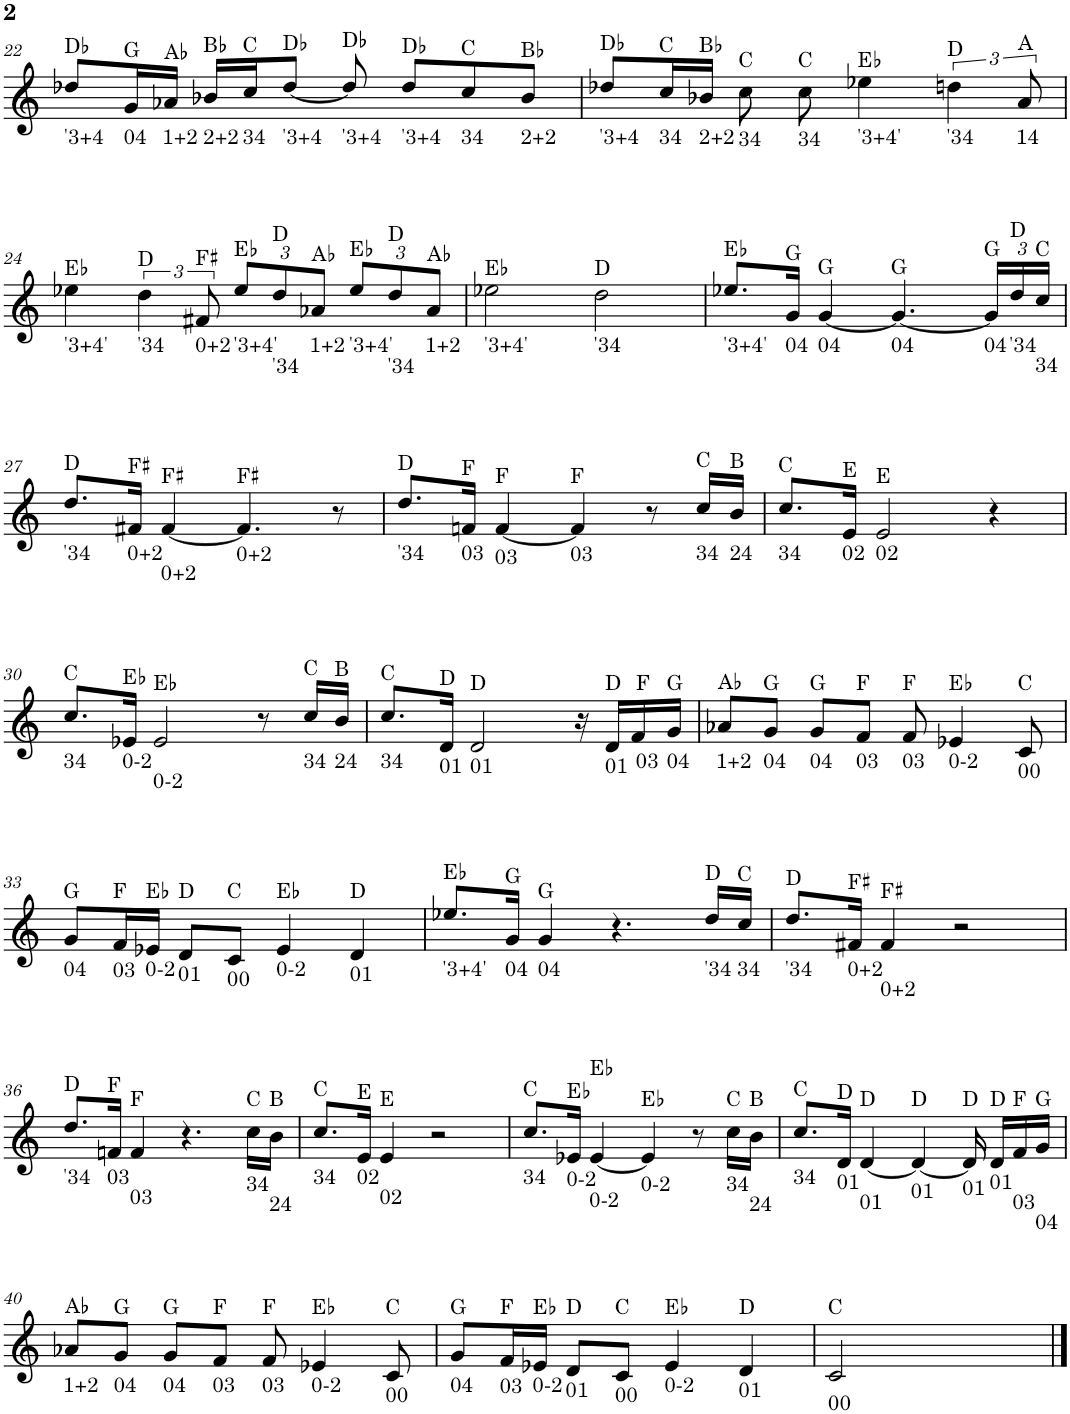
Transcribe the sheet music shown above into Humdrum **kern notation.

**kern
*part1
*staff1
*I"Alto Recorder
*I'A. Rec.
!!LO:PB:g=z
*clefG2
*k[]
*M4/4
=22
!LO:TX:b:t='3+4
!LO:TX:a:t=D♭
8dd-X/L
!LO:TX:b:t=04
!LO:TX:a:t=G
16g/L
!LO:TX:b:t=1+2
!LO:TX:a:t=A♭
16a-X/JJ
!LO:TX:b:t=2+2
!LO:TX:a:t=B♭
16b-X/LL
!LO:TX:b:t=34
!LO:TX:a:t=C
16cc/J
!LO:TX:b:t='3+4
!LO:TX:a:t=D♭
[8dd-/J
!LO:TX:b:t='3+4
!LO:TX:a:t=D♭
8dd-/]
!LO:TX:b:t='3+4
!LO:TX:a:t=D♭
8dd-/L
!LO:TX:b:t=34
!LO:TX:a:t=C
8cc/
!LO:TX:b:t=2+2
!LO:TX:a:t=B♭
8b-/J
=23
!LO:TX:b:t='3+4
!LO:TX:a:t=D♭
8dd-X/L
!LO:TX:b:t=34
!LO:TX:a:t=C
16cc/L
!LO:TX:b:t=2+2
!LO:TX:a:t=B♭
16b-X/JJ
!LO:TX:b:t=34
!LO:TX:a:t=C
8cc\
!LO:TX:b:t=34
!LO:TX:a:t=C
8cc\
!LO:TX:b:t='3+4'
!LO:TX:a:t=E♭
4ee-X\
!LO:TX:b:t='34
!LO:TX:a:t=D
6ddn\
!LO:TX:b:t=14
!LO:TX:a:t=A
12a/
!!LO:LB:g=z
=24
!LO:TX:b:t='3+4'
!LO:TX:a:t=E♭
4ee-X\
!LO:TX:b:t='34
!LO:TX:a:t=D
6dd\
!LO:TX:b:t=0+2
!LO:TX:a:t=F♯
12f#X/
*Xbrackettup
!LO:TX:b:t='3+4'
!LO:TX:a:t=E♭
12ee-/L
!LO:TX:b:t='34
!LO:TX:a:t=D
12dd/
!LO:TX:b:t=1+2
!LO:TX:a:t=A♭
12a-X/J
!LO:TX:b:t='3+4'
!LO:TX:a:t=E♭
12ee-/L
!LO:TX:b:t='34
!LO:TX:a:t=D
12dd/
!LO:TX:b:t=1+2
!LO:TX:a:t=A♭
12a-/J
=25
!LO:TX:b:t='3+4'
!LO:TX:a:t=E♭
2ee-X\
!LO:TX:b:t='34
!LO:TX:a:t=D
2dd\
=26
!LO:TX:b:t='3+4'
!LO:TX:a:t=E♭
8.ee-X/L
!LO:TX:b:t=04
!LO:TX:a:t=G
16g/Jk
!LO:TX:b:t=04
!LO:TX:a:t=G
[4g/
!LO:TX:b:t=04
!LO:TX:a:t=G
4.g/_
!LO:TX:b:t=04
!LO:TX:a:t=G
24g/LL]
!LO:TX:b:t='34
!LO:TX:a:t=D
24dd/
!LO:TX:b:t=34
!LO:TX:a:t=C
24cc/JJ
!!LO:LB:g=z
=27
!LO:TX:b:t='34
!LO:TX:a:t=D
8.dd/L
!LO:TX:b:t=0+2
!LO:TX:a:t=F♯
16f#X/Jk
!LO:TX:b:t=0+2
!LO:TX:a:t=F♯
[4f#/
!LO:TX:b:t=0+2
!LO:TX:a:t=F♯
4.f#/]
8r
=28
!LO:TX:b:t='34
!LO:TX:a:t=D
8.dd/L
!LO:TX:b:t=03
!LO:TX:a:t=F
16fn/Jk
!LO:TX:b:t=03
!LO:TX:a:t=F
[4f/
!LO:TX:b:t=03
!LO:TX:a:t=F
4f/]
8r
!LO:TX:b:t=34
!LO:TX:a:t=C
16cc/LL
!LO:TX:b:t=24
!LO:TX:a:t=B
16b/JJ
=29
!LO:TX:b:t=34
!LO:TX:a:t=C
8.cc/L
!LO:TX:b:t=02
!LO:TX:a:t=E
16e/Jk
!LO:TX:b:t=02
!LO:TX:a:t=E
2e/
4r
!!LO:LB:g=z
=30
!LO:TX:b:t=34
!LO:TX:a:t=C
8.cc/L
!LO:TX:b:t=0-2
!LO:TX:a:t=E♭
16e-X/Jk
!LO:TX:b:t=0-2
!LO:TX:a:t=E♭
2e-/
8r
!LO:TX:b:t=34
!LO:TX:a:t=C
16cc/LL
!LO:TX:b:t=24
!LO:TX:a:t=B
16b/JJ
=31
!LO:TX:b:t=34
!LO:TX:a:t=C
8.cc/L
!LO:TX:b:t=01
!LO:TX:a:t=D
16d/Jk
!LO:TX:b:t=01
!LO:TX:a:t=D
2d/
16r
!LO:TX:b:t=01
!LO:TX:a:t=D
16d/LL
!LO:TX:b:t=03
!LO:TX:a:t=F
16f/
!LO:TX:b:t=04
!LO:TX:a:t=G
16g/JJ
=32
!LO:TX:b:t=1+2
!LO:TX:a:t=A♭
8a-X/L
!LO:TX:b:t=04
!LO:TX:a:t=G
8g/J
!LO:TX:b:t=04
!LO:TX:a:t=G
8g/L
!LO:TX:b:t=03
!LO:TX:a:t=F
8f/J
!LO:TX:b:t=03
!LO:TX:a:t=F
8f/
!LO:TX:b:t=0-2
!LO:TX:a:t=E♭
4e-X/
!LO:TX:b:t=00
!LO:TX:a:t=C
8c/
!!LO:LB:g=z
=33
!LO:TX:b:t=04
!LO:TX:a:t=G
8g/L
!LO:TX:b:t=03
!LO:TX:a:t=F
16f/L
!LO:TX:b:t=0-2
!LO:TX:a:t=E♭
16e-X/JJ
!LO:TX:b:t=01
!LO:TX:a:t=D
8d/L
!LO:TX:b:t=00
!LO:TX:a:t=C
8c/J
!LO:TX:b:t=0-2
!LO:TX:a:t=E♭
4e-/
!LO:TX:b:t=01
!LO:TX:a:t=D
4d/
=34
!LO:TX:b:t='3+4'
!LO:TX:a:t=E♭
8.ee-X/L
!LO:TX:b:t=04
!LO:TX:a:t=G
16g/Jk
!LO:TX:b:t=04
!LO:TX:a:t=G
4g/
4.r
!LO:TX:b:t='34
!LO:TX:a:t=D
16dd/LL
!LO:TX:b:t=34
!LO:TX:a:t=C
16cc/JJ
=35
!LO:TX:b:t='34
!LO:TX:a:t=D
8.dd/L
!LO:TX:b:t=0+2
!LO:TX:a:t=F♯
16f#X/Jk
!LO:TX:b:t=0+2
!LO:TX:a:t=F♯
4f#/
2r
!!LO:LB:g=z
=36
!LO:TX:b:t='34
!LO:TX:a:t=D
8.dd/L
!LO:TX:b:t=03
!LO:TX:a:t=F
16fn/Jk
!LO:TX:b:t=03
!LO:TX:a:t=F
4f/
4.r
!LO:TX:b:t=34
!LO:TX:a:t=C
16cc\LL
!LO:TX:b:t=24
!LO:TX:a:t=B
16b\JJ
=37
!LO:TX:b:t=34
!LO:TX:a:t=C
8.cc/L
!LO:TX:b:t=02
!LO:TX:a:t=E
16e/Jk
!LO:TX:b:t=02
!LO:TX:a:t=E
4e/
2r
=38
!LO:TX:b:t=34
!LO:TX:a:t=C
8.cc/L
!LO:TX:b:t=0-2
!LO:TX:a:t=E♭
16e-X/Jk
!LO:TX:b:t=0-2
!LO:TX:a:t=E♭
[4e-/
!LO:TX:b:t=0-2
!LO:TX:a:t=E♭
4e-/]
8r
!LO:TX:b:t=34
!LO:TX:a:t=C
16cc\LL
!LO:TX:b:t=24
!LO:TX:a:t=B
16b\JJ
=39
!LO:TX:b:t=34
!LO:TX:a:t=C
8.cc/L
!LO:TX:b:t=01
!LO:TX:a:t=D
16d/Jk
!LO:TX:b:t=01
!LO:TX:a:t=D
[4d/
!LO:TX:b:t=01
!LO:TX:a:t=D
4d/_
!LO:TX:b:t=01
!LO:TX:a:t=D
16d/]
!LO:TX:b:t=01
!LO:TX:a:t=D
16d/LL
!LO:TX:b:t=03
!LO:TX:a:t=F
16f/
!LO:TX:b:t=04
!LO:TX:a:t=G
16g/JJ
!!LO:LB:g=z
=40
!LO:TX:b:t=1+2
!LO:TX:a:t=A♭
8a-X/L
!LO:TX:b:t=04
!LO:TX:a:t=G
8g/J
!LO:TX:b:t=04
!LO:TX:a:t=G
8g/L
!LO:TX:b:t=03
!LO:TX:a:t=F
8f/J
!LO:TX:b:t=03
!LO:TX:a:t=F
8f/
!LO:TX:b:t=0-2
!LO:TX:a:t=E♭
4e-X/
!LO:TX:b:t=00
!LO:TX:a:t=C
8c/
=41
!LO:TX:b:t=04
!LO:TX:a:t=G
8g/L
!LO:TX:b:t=03
!LO:TX:a:t=F
16f/L
!LO:TX:b:t=0-2
!LO:TX:a:t=E♭
16e-X/JJ
!LO:TX:b:t=01
!LO:TX:a:t=D
8d/L
!LO:TX:b:t=00
!LO:TX:a:t=C
8c/J
!LO:TX:b:t=0-2
!LO:TX:a:t=E♭
4e-/
!LO:TX:b:t=01
!LO:TX:a:t=D
4d/
=42
*^
!LO:TX:b:t=00	!
!LO:TX:a:t=C	!
[<2c	2c/
8c]	2ryy
8ryy	.
4ryy	.
*v	*v
==
*-
